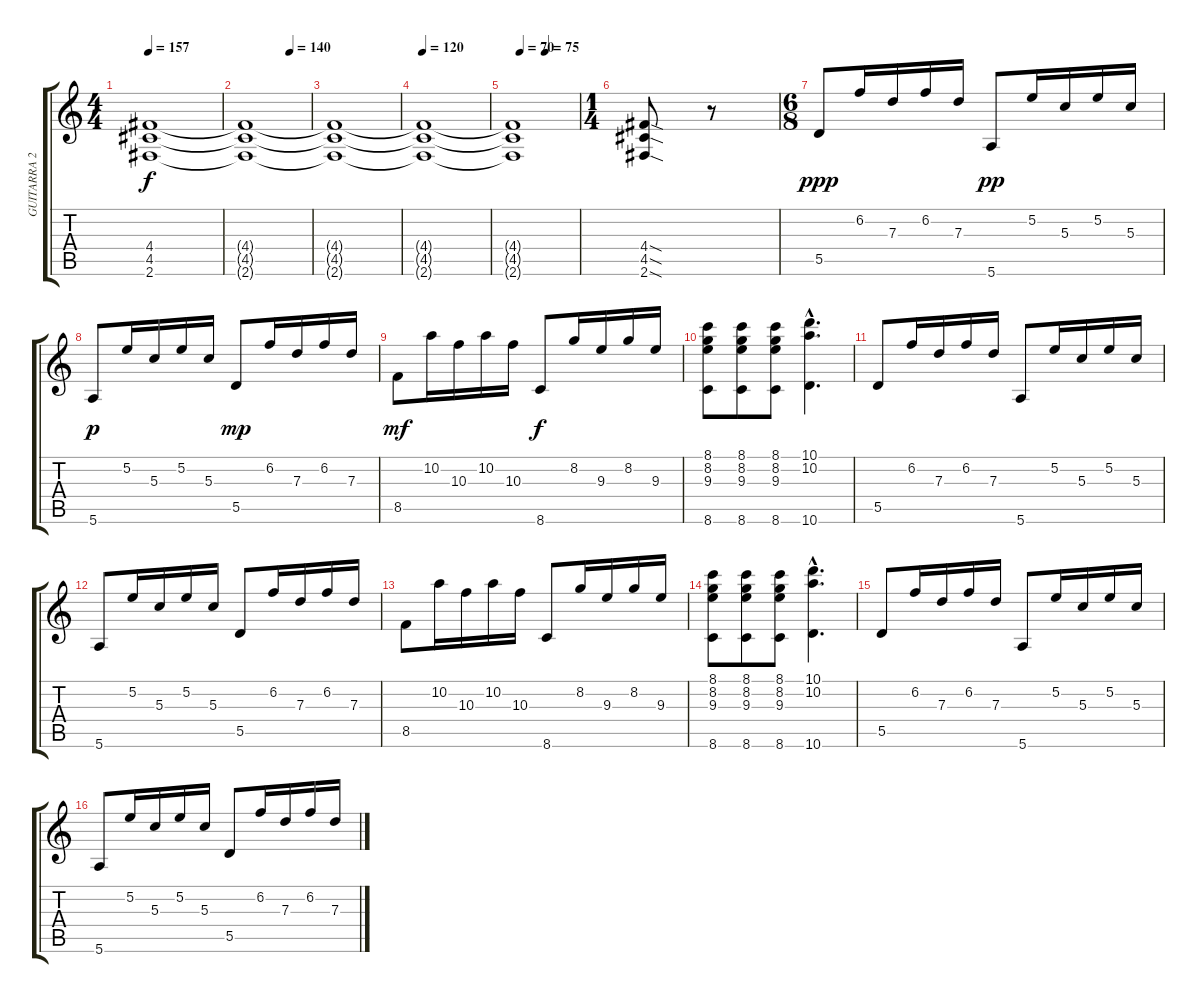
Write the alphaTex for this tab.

\track ("GUITARRA 2" "GUITARRA 2") {instrument distortionguitar}
\staff {score tabs}
\tuning (E4 B3 G3 D3 A2 E2) {hide}
\ts (4 4)
\tempo 157
\clef g2
\ks c
(4.4{t} 4.5{t} 2.6{t}).1{dy f} |
\tempo (140 0.6875)
(4.4{t} 4.5{t} 2.6{t}).1 |
(4.4{t} 4.5{t} 2.6{t}).1 |
\tempo 120
(4.4{t} 4.5{t} 2.6{t}).1 |
\tempo (70 0.125)
\tempo (75 0.5)
(4.4{t} 4.5{t} 2.6{t}).1 |
\ts (1 4)
(4.4{sod} 4.5{sod} 2.6{sod}).8{volume 13} r.8{volume 0} |
\ts (6 8)
5.5.8{dy ppp volume 10 instrument electricguitarjazz} 6.2.16 7.3.16 6.2.16 7.3.16 5.6.8{dy pp} 5.2.16 5.3.16 5.2.16 5.3.16 |
5.6.8{dy p} 5.2.16 5.3.16 5.2.16 5.3.16 5.5.8{dy mp} 6.2.16 7.3.16 6.2.16 7.3.16 |
8.5.8{dy mf} 10.2.16 10.3.16 10.2.16 10.3.16 8.6.8{dy f} 8.2.16 9.3.16 8.2.16 9.3.16 |
(8.1 8.2 9.3 8.6).8 (8.1 8.2 9.3 8.6).8 (8.1 8.2 9.3 8.6).8 (10.1{hac} 10.2{hac} 10.6{hac}).4{d} |
5.5.8 6.2.16 7.3.16 6.2.16 7.3.16 5.6.8 5.2.16 5.3.16 5.2.16 5.3.16 |
5.6.8 5.2.16 5.3.16 5.2.16 5.3.16 5.5.8 6.2.16 7.3.16 6.2.16 7.3.16 |
8.5.8 10.2.16 10.3.16 10.2.16 10.3.16 8.6.8 8.2.16 9.3.16 8.2.16 9.3.16 |
(8.1 8.2 9.3 8.6).8 (8.1 8.2 9.3 8.6).8 (8.1 8.2 9.3 8.6).8 (10.1{hac} 10.2{hac} 10.6{hac}).4{d} |
5.5.8 6.2.16 7.3.16 6.2.16 7.3.16 5.6.8 5.2.16 5.3.16 5.2.16 5.3.16 |
5.6.8 5.2.16 5.3.16 5.2.16 5.3.16 5.5.8 6.2.16 7.3.16 6.2.16 7.3.16
